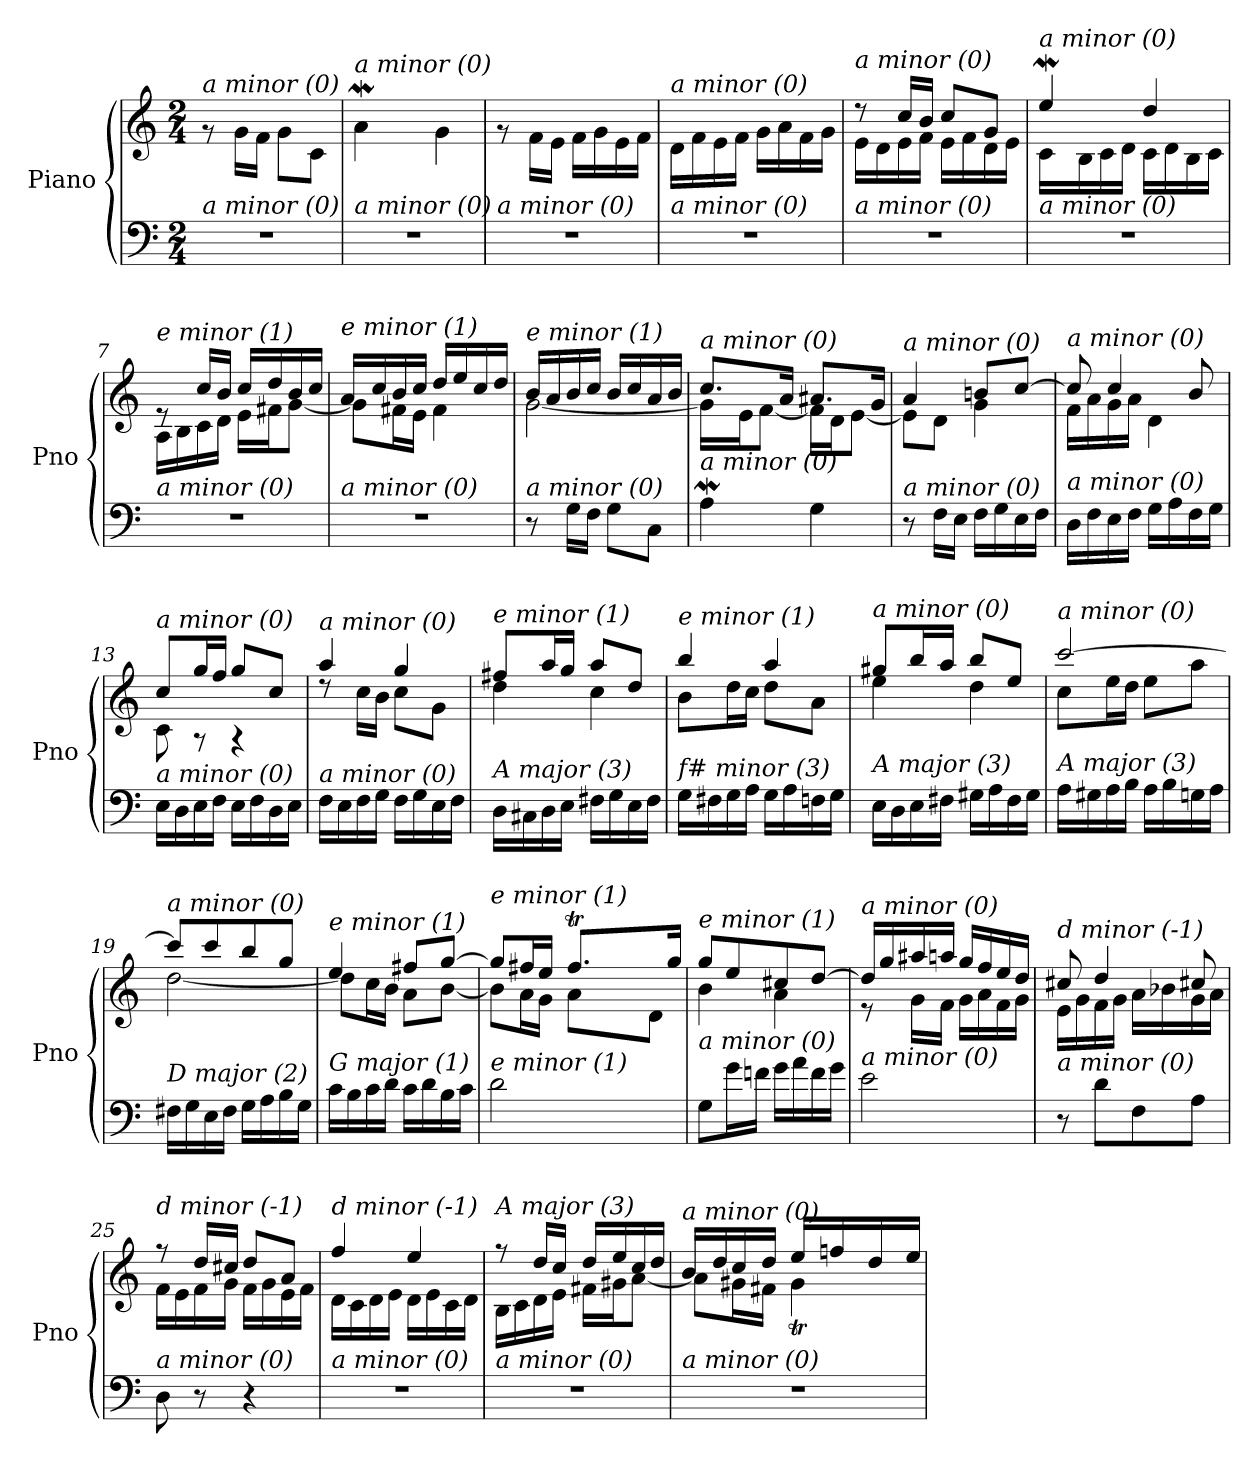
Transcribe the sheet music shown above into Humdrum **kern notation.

**kern	**kern
*part1	*part1
*staff2	*staff1
*I"Piano	*
*I'Pno	*
*clefF4	*clefG2
*k[]	*k[]
*M2/4	*M2/4
=1	=1
!	!LO:TX:i:t=a minor (0)
!LO:TX:i:t=a minor (0)	!
2r	8rg
.	16g\LL
.	16f\JJ
.	8g\L
.	8c\J
=2	=2
*^	*^
!	!	!LO:TX:i:t=a minor (0)	!
!LO:TX:i:t=a minor (0)	!	!	!
32ryy	2r	4aW\	32ryy
8..ryy	.	.	32g!yy
.	.	.	8.a!yy
4ryy	.	4g\	4ryy
*v	*v	*	*
=3	=3	=3
!	!LO:TX:i:t=a minor (0)	!
!LO:TX:i:t=a minor (0)	!	!
*	*v	*v
2r	8rg
.	16f\LL
.	16e\JJ
.	16f\LL
.	16g\
.	16e\
.	16f\JJ
=4	=4
!	!LO:TX:i:t=a minor (0)
!LO:TX:i:t=a minor (0)	!
2r	16d\LL
.	16f\
.	16e\
.	16f\JJ
.	16g\LL
.	16a\
.	16f\
.	16g\JJ
=5	=5
*	*^
!	!LO:TX:i:t=a minor (0)	!
!LO:TX:i:t=a minor (0)	!	!
2r	8r	16e\LL
.	.	16d\
.	16cc/LL	16e\
.	16b/JJ	16f\JJ
.	8cc/L	16e\LL
.	.	16f\
.	8g/J	16d\
.	.	16e\JJ
=6	=6	=6
*^	*	*^
!	!	!LO:TX:i:t=a minor (0)	!	!
!LO:TX:i:t=a minor (0)	!	!	!	!
32ryy	2r	4eeW/	16c\LL	32ryy
8..ryy	.	.	.	32dd!yy
.	.	.	16B\	8.ee!yy
.	.	.	16c\	.
.	.	.	16d\JJ	.
4ryy	.	4dd/	16c\LL	4ryy
.	.	.	16d\	.
.	.	.	16B\	.
.	.	.	16c\JJ	.
*v	*v	*	*	*
*	*	*v	*v
!!LO:LB:g=z
=7	=7	=7
!	!LO:TX:i:t=e minor (1)	!
!LO:TX:i:t=a minor (0)	!	!
2r	8re	16A\LL
.	.	16B\
.	16cc/LL	16c\
.	16b/JJ	16d\JJ
.	16cc/LL	16e\LL
.	16dd/	16f#X\J
.	16b/	[8g\J
.	16cc/JJ	.
=8	=8	=8
!	!LO:TX:i:t=e minor (1)	!
!LO:TX:i:t=a minor (0)	!	!
2r	16a/LL	8g\L]
.	16cc/	.
.	16b/	16f#X\L
.	16cc/JJ	16e\JJ
.	16dd/LL	4f#\
.	16ee/	.
.	16cc/	.
.	16dd/JJ	.
=9	=9	=9
!	!LO:TX:i:t=e minor (1)	!
!LO:TX:i:t=a minor (0)	!	!
8r	16b/LL	[2g\
.	16a/	.
16G\LL	16b/	.
16F\JJ	16cc/JJ	.
8G\L	16b/LL	.
.	16cc/	.
8C\J	16a/	.
.	16b/JJ	.
=10	=10	=10
*^	*	*^
!	!	!LO:TX:i:t=a minor (0)	!	!
!LO:TX:i:t=a minor (0)	!	!	!	!
4AW\	32ryy	8.cc/L	16g\LL]	32ryy
.	32G!yy	.	.	8..ryy
.	8.A!yy	.	16e\J	.
.	.	.	[8f\J	.
.	.	16a/Jk	.	.
4G\	4ryy	8.a#Xi/L	16f\LL]	4ryy
.	.	.	16d\J	.
.	.	.	[8e\J	.
.	.	16g/Jk	.	.
*v	*v	*	*	*
*	*	*v	*v
=11	=11	=11
!	!LO:TX:i:t=a minor (0)	!
!LO:TX:i:t=a minor (0)	!	!
8r	4a/	8e\L]
16F\LL	.	8d\J
16E\JJ	.	.
16F\LL	8bn/L	4g\
16G\	.	.
16E\	[8cc/J	.
16F\JJ	.	.
=12	=12	=12
!	!LO:TX:i:t=a minor (0)	!
!LO:TX:i:t=a minor (0)	!	!
16D\LL	8cc/]	16f\LL
16F\	.	16a\
16E\	4cc/	16g\
16F\JJ	.	16a\JJ
16G\LL	.	4d\
16A\	.	.
16F\	8b/	.
16G\JJ	.	.
!!LO:LB:g=z	!!
=13	=13	=13
!	!LO:TX:i:t=a minor (0)	!
!LO:TX:i:t=a minor (0)	!	!
16E\LL	8cc/L	8c\
16D\	.	.
16E\	16gg/L	8r
16F\JJ	16ff/JJ	.
16E\LL	8gg/L	4r
16F\	.	.
16D\	8cc/J	.
16E\JJ	.	.
=14	=14	=14
!	!LO:TX:i:t=a minor (0)	!
!LO:TX:i:t=a minor (0)	!	!
16F\LL	4aa/	8rdd
16E\	.	.
16F\	.	16cc\LL
16G\JJ	.	16b\JJ
16F\LL	4gg/	8cc\L
16G\	.	.
16E\	.	8g\J
16F\JJ	.	.
=15	=15	=15
!	!LO:TX:i:t=e minor (1)	!
!LO:TX:i:t=A major (3)	!	!
16D\LL	8ff#X/L	4dd\
16C#X\	.	.
16D\	16aa/L	.
16E\JJ	16gg/JJ	.
16F#X\LL	8aa/L	4cc\
16G\	.	.
16E\	8dd/J	.
16F#\JJ	.	.
=16	=16	=16
!	!LO:TX:i:t=e minor (1)	!
!LO:TX:i:t=f# minor (3)	!	!
16G\LL	4bb/	8b\L
16F#X\	.	.
16G\	.	16dd\L
16A\JJ	.	16cc\JJ
16G\LL	4aa/	8dd\L
16A\	.	.
16Fn\	.	8a\J
16G\JJ	.	.
=17	=17	=17
!	!LO:TX:i:t=a minor (0)	!
!LO:TX:i:t=A major (3)	!	!
16E\LL	8gg#X/L	4ee\
16D\	.	.
16E\	16bb/L	.
16F#X\JJ	16aa/JJ	.
16G#X\LL	8bb/L	4dd\
16A\	.	.
16F#\	8ee/J	.
16G#\JJ	.	.
!!LO:LB:g=z	!!
=18	=18	=18
!	!LO:TX:i:t=a minor (0)	!
!LO:TX:i:t=A major (3)	!	!
16A\LL	[2ccc/	8cc\L
16G#X\	.	.
16A\	.	16ee\L
16B\JJ	.	16dd\JJ
16A\LL	.	8ee\L
16B\	.	.
16Gn\	.	8aa\J
16A\JJ	.	.
=19	=19	=19
!	!LO:TX:i:t=a minor (0)	!
!LO:TX:i:t=D major (2)	!	!
16F#X\LL	8ccc/L]	[2dd\
16G\	.	.
16E\	8ccc/	.
16F#\JJ	.	.
16G\LL	8bb/	.
16A\	.	.
16B\	8gg/J	.
16G\JJ	.	.
=20	=20	=20
!	!LO:TX:i:t=e minor (1)	!
!LO:TX:i:t=G major (1)	!	!
16c\LL	4ee/	8dd\L]
16B\	.	.
16c\	.	16cc\L
16d\JJ	.	16b\JJ
16c\LL	8ff#X/L	8a\L
16d\	.	.
16B\	[8gg/J	[8b\J
16c\JJ	.	.
=21	=21	=21
*^	*	*^
!	!	!LO:TX:i:t=e minor (1)	!	!
!LO:TX:i:t=e minor (1)	!	!	!	!
4ryy	2d\	8gg/L]	8b\L]	4ryy
.	.	16ff#X/L	16a\L	.
.	.	16ee/JJ	16g\JJ	.
8.ryy	.	8.ff#t/L	8a\L	32gg!yy
.	.	.	.	32ff#!yy
.	.	.	.	32gg!yy
.	.	.	.	16.ff#!yy
.	.	.	8d\J	.
16ryy	.	16gg/Jk	.	16ryy
*v	*v	*	*	*
=22	=22	=22	=22
!	!LO:TX:i:t=e minor (1)	!	!
!LO:TX:i:t=a minor (0)	!	!	!
*	*	*v	*v
8G\L	8gg/L	4b\
16g\L	8ee/	.
16fn\JJ	.	.
16g\LL	8cc#X/	4a\
16a\	.	.
16f\	[8dd/J	.
16g\JJ	.	.
=23	=23	=23
!	!LO:TX:i:t=a minor (0)	!
!LO:TX:i:t=a minor (0)	!	!
2e\	16dd/LL]	8r
.	16gg/	.
.	16aa#Xi/	16g\LL
.	16aa/JJ	16f\JJ
.	16gg/LL	16g\LL
.	16ff/	16a\
.	16ee/	16f\
.	16dd/JJ	16g\JJ
!!LO:LB:g=z	!!
=24	=24	=24
!	!LO:TX:i:t=d minor (-1)	!
!LO:TX:i:t=a minor (0)	!	!
8r	8cc#X/	16e\LL
.	.	16g\
8d\L	4dd/	16f\
.	.	16g\JJ
8F\	.	16a\LL
.	.	16b-X\
8A\J	8cc#X/	16g\
.	.	16a\JJ
=25	=25	=25
!	!LO:TX:i:t=d minor (-1)	!
!LO:TX:i:t=a minor (0)	!	!
8D\	8r	16f\LL
.	.	16e\
8r	16dd/LL	16f\
.	16cc#X/JJ	16g\JJ
4r	8dd/L	16f\LL
.	.	16g\
.	8a/J	16e\
.	.	16f\JJ
=26	=26	=26
!	!LO:TX:i:t=d minor (-1)	!
!LO:TX:i:t=a minor (0)	!	!
2r	4ff/	16d\LL
.	.	16c\
.	.	16d\
.	.	16e\JJ
.	4ee/	16d\LL
.	.	16e\
.	.	16c\
.	.	16d\JJ
=27	=27	=27
!	!LO:TX:i:t=A major (3)	!
!LO:TX:i:t=a minor (0)	!	!
2r	8r	16B\LL
.	.	16c\
.	16dd/LL	16d\
.	16cc/JJ	16e\JJ
.	16dd/LL	16f#X\LL
.	16ee/	16g#X\J
.	16cc/	[8a\J
.	16dd/JJ	.
=28	=28	=28
*^	*	*^
!	!	!LO:TX:i:t=a minor (0)	!	!
!LO:TX:i:t=a minor (0)	!	!	!	!
4ryy	2r	16b/LL	8a\L]	4ryy
.	.	16dd/	.	.
.	.	16cc/	16g#X\L	.
.	.	16dd/JJ	16f#X\JJ	.
4ryy	.	16ee/LL	4g#t\	32ayy
.	.	.	.	32g#!yy
.	.	16ffn/	.	32a!yy
.	.	.	.	32g#!yy
.	.	16dd/	.	32a!yy
.	.	.	.	16.g#!yy
.	.	16ee/JJ	.	.
*v	*v	*	*	*
*	*v	*v	*v
=	=
*-	*-
